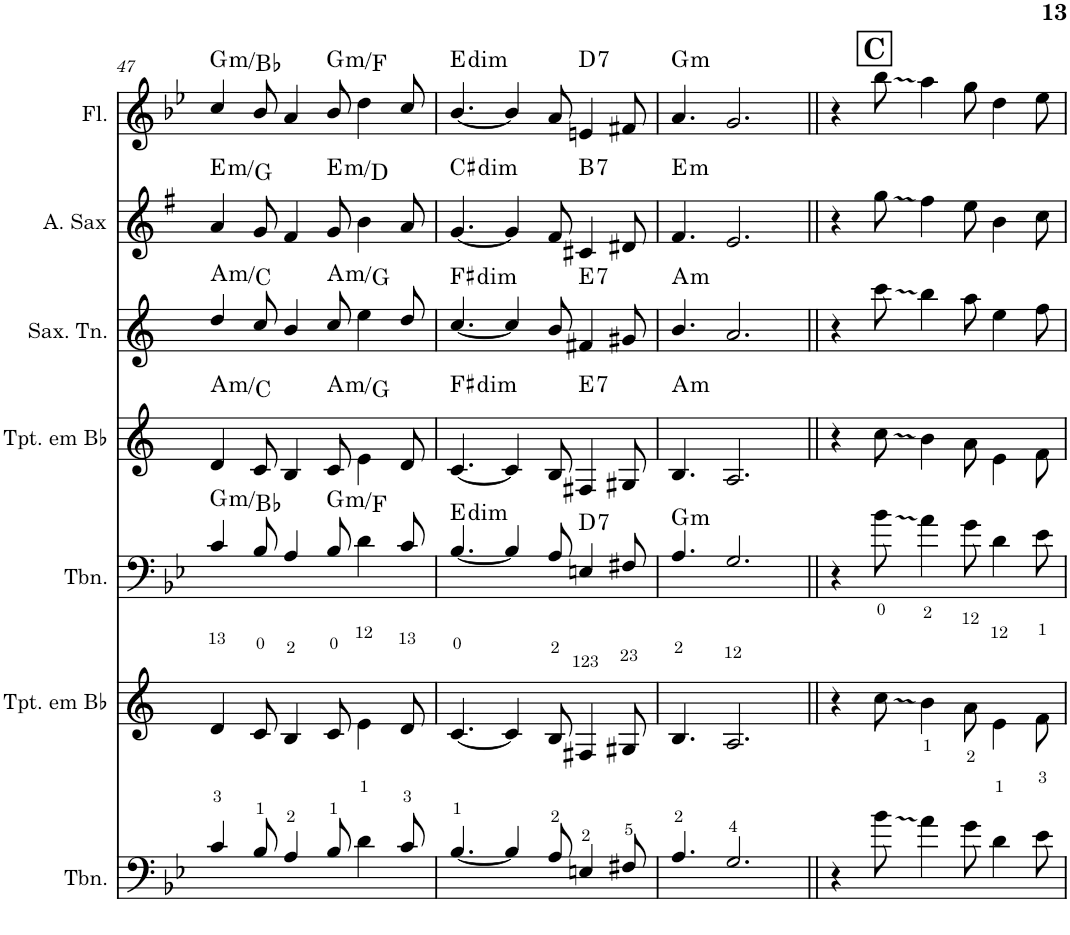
**kern	**kern	**kern	**harte	**kern	**harte	**kern	**harte	**kern	**harte	**kern	**harte
*part7	*part6	*part5	*part5	*part4	*part4	*part3	*part3	*part2	*part2	*part1	*part1
*staff7	*staff6	*staff5	*	*staff4	*	*staff3	*	*staff2	*	*staff1	*
*I"Trombone	*I"Trompete em Bb	*I"Trombone	*	*I"Trompete em Bb	*	*I"Saxofone Tenor	*	*I"Saxofone Alto	*	*I"Flauta Transversal	*
*I'Tbn.	*I'Tpt. em Bb	*I'Tbn.	*	*I'Tpt. em Bb	*	*I'Sax. Tn.	*	*	*	*I'Fl.	*
!!LO:PB:g=z
*clefF4	*clefG2	*clefF4	*	*clefG2	*	*clefG2	*	*clefG2	*	*clefG2	*
*	*Trd1c2	*	*	*Trd1c2	*	*Trd8c14	*	*Trd5c9	*	*	*
*k[b-e-]	*k[]	*k[b-e-]	*	*k[]	*	*k[]	*	*k[f#]	*	*k[b-e-]	*
*B-:	*	*B-:	*	*	*	*	*	*G:	*	*B-:	*
*M9/8	*M9/8	*M9/8	*	*M9/8	*	*M9/8	*	*M9/8	*	*M9/8	*
=47	=47	=47	=47	=47	=47	=47	=47	=47	=47	=47	=47
!	!	!	!LO:H:kt=m	!	!LO:H:kt=m	!	!LO:H:kt=m	!	!LO:H:kt=m	!	!LO:H:kt=m
4c/	4d/	4c/	G:min/b3	4d/	A:min/b3	4dd/	A:min/b3	4a/	E:min/b3	4cc/	G:min/b3
8B-/	8c/	8B-/	.	8c/	.	8cc/	.	8g/	.	8b-/	.
4A/	4B/	4A/	.	4B/	.	4b/	.	4f#/	.	4a/	.
!	!	!	!LO:H:kt=m	!	!LO:H:kt=m	!	!LO:H:kt=m	!	!LO:H:kt=m	!	!LO:H:kt=m
8B-/	8c/	8B-/	G:min/b7	8c/	A:min/b7	8cc/	A:min/b7	8g/	E:min/b7	8b-/	G:min/b7
4d\	4e\	4d\	.	4e\	.	4ee\	.	4b\	.	4dd\	.
8c/	8d/	8c/	.	8d/	.	8dd/	.	8a/	.	8cc/	.
=48	=48	=48	=48	=48	=48	=48	=48	=48	=48	=48	=48
!	!	!	!LO:H:kt=dim	!	!LO:H:kt=dim	!	!LO:H:kt=dim	!	!LO:H:kt=dim	!	!LO:H:kt=dim
[4.B-/	[4.c/	[4.B-/	E:dim	[4.c/	F#:dim	[4.cc/	F#:dim	[4.g/	C#:dim	[4.b-/	E:dim
4B-/]	4c/]	4B-/]	.	4c/]	.	4cc/]	.	4g/]	.	4b-/]	.
8A/	8B/	8A/	.	8B/	.	8b/	.	8f#/	.	8a/	.
!	!	!	!LO:H:kt=7	!	!LO:H:kt=7	!	!LO:H:kt=7	!	!LO:H:kt=7	!	!LO:H:kt=7
4En/	4F#X/	4En/	D:7	4F#X/	E:7	4f#X/	E:7	4c#X/	B:7	4en/	D:7
8F#X/	8G#X/	8F#X/	.	8G#X/	.	8g#X/	.	8d#X/	.	8f#X/	.
=49	=49	=49	=49	=49	=49	=49	=49	=49	=49	=49	=49
!	!	!	!LO:H:kt=m	!	!LO:H:kt=m	!	!LO:H:kt=m	!	!LO:H:kt=m	!	!LO:H:kt=m
4.A/	4.B/	4.A/	G:min	4.B/	A:min	4.b/	A:min	4.f#/	E:min	4.a/	G:min
2.G/	2.A/	2.G/	.	2.A/	.	2.a/	.	2.e/	.	2.g/	.
!!LO:REH:place=s1:a:B:cj:fs=14:t=C:qo=1
=50||	=50||	=50||	=50||	=50||	=50||	=50||	=50||	=50||	=50||	=50||	=50||
4r	4r	4r	.	4r	.	4r	.	4r	.	4r	.
8b-\	8cc\	8b-\	.	8cc\	.	8ccc\	.	8gg\	.	8bb-\	.
4a\	4b\	4a\	.	4b\	.	4bb\	.	4ff#\	.	4aa\	.
8g\	8a\	8g\	.	8a\	.	8aa\	.	8ee\	.	8gg\	.
4d\	4e\	4d\	.	4e\	.	4ee\	.	4b\	.	4dd\	.
8e-\	8f\	8e-\	.	8f\	.	8ff\	.	8cc\	.	8ee-\	.
=	=	=	=	=	=	=	=	=	=	=	=
*-	*-	*-	*-	*-	*-	*-	*-	*-	*-	*-	*-
